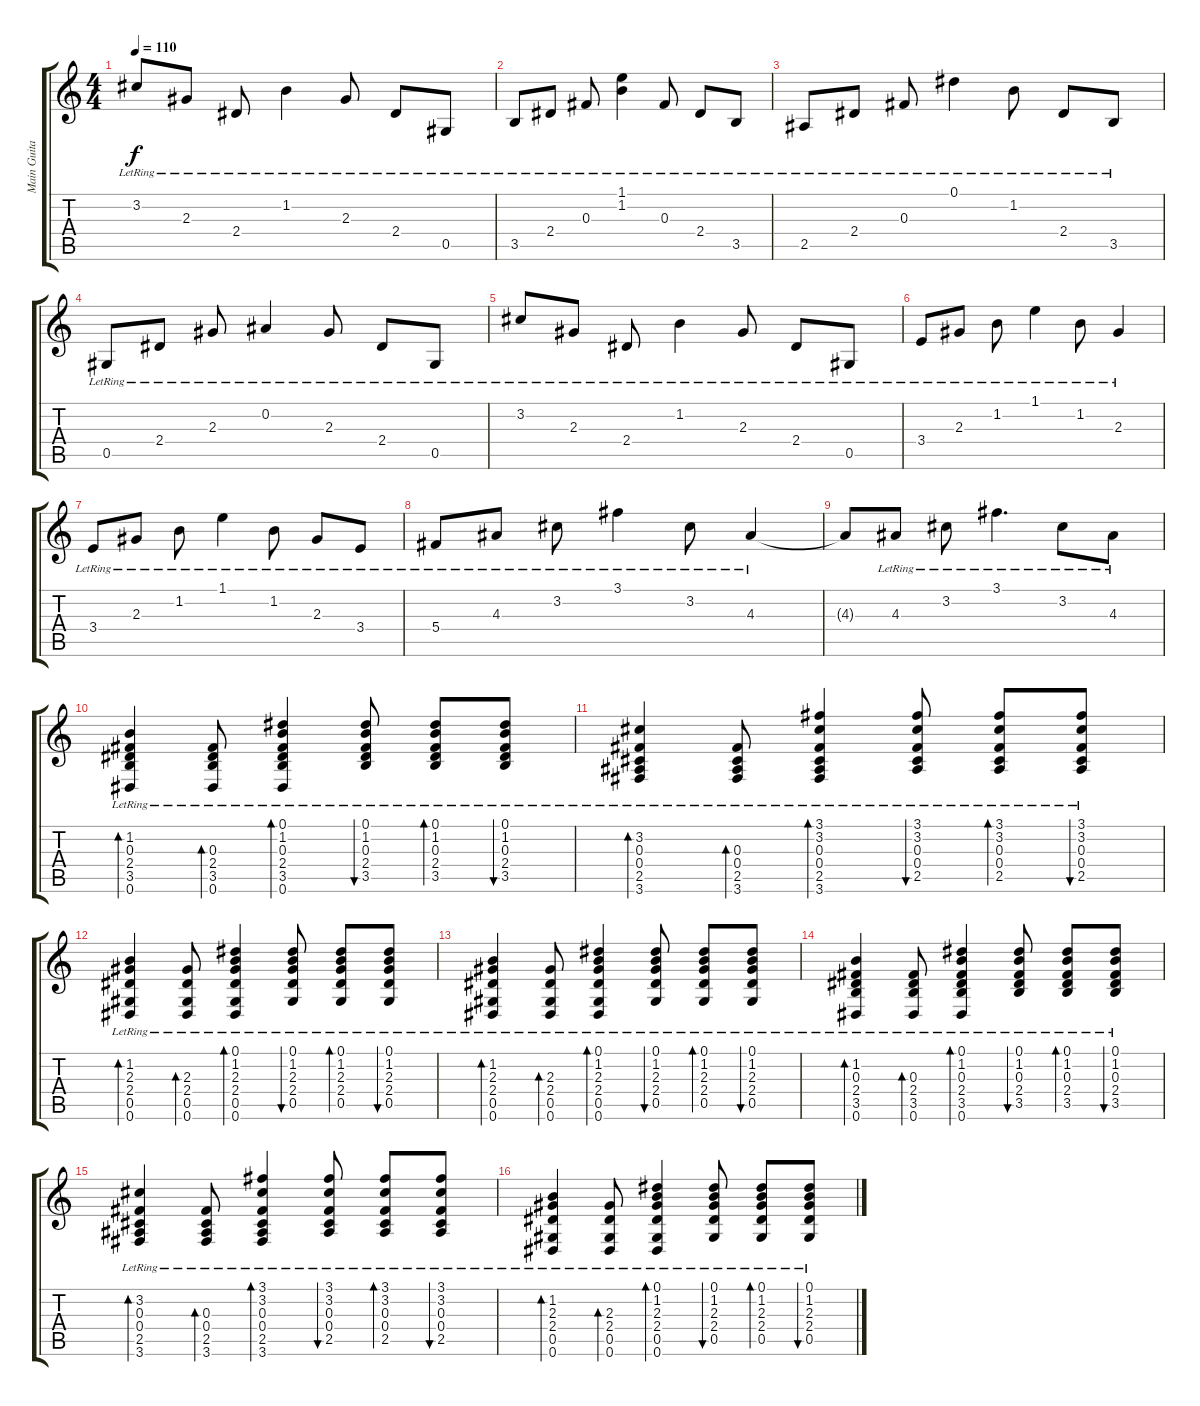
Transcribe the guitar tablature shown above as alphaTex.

\track ("Main Guitar Rythms (by PureMetalRim)" "Main Guita") {instrument acousticguitarsteel}
\staff {score tabs}
\tuning (Eb4 Bb3 Gb3 Db3 Ab2 Eb2) {hide}
\ts (4 4)
\tempo 110
\clef g2
\ks c
3.2{lr}.8{dy f} 2.3{lr}.8 2.4{lr}.8 1.2{lr}.4 2.3{lr}.8 2.4{lr}.8 0.5{lr}.8 |
3.5{lr}.8 2.4{lr}.8 0.3{lr}.8 (1.1{lr} 1.2).4 0.3{lr}.8 2.4{lr}.8 3.5{lr}.8 |
2.5{lr}.8 2.4{lr}.8 0.3{lr}.8 0.1{lr}.4 1.2{lr}.8 2.4{lr}.8 3.5{lr}.8 |
0.5{lr}.8 2.4{lr}.8 2.3{lr}.8 0.2{lr}.4 2.3{lr}.8 2.4{lr}.8 0.5{lr}.8 |
3.2{lr}.8 2.3{lr}.8 2.4{lr}.8 1.2{lr}.4 2.3{lr}.8 2.4{lr}.8 0.5{lr}.8 |
3.4{lr}.8 2.3{lr}.8 1.2{lr}.8 1.1{lr}.4 1.2{lr}.8 2.3{lr}.4 |
3.4{lr}.8 2.3{lr}.8 1.2{lr}.8 1.1{lr}.4 1.2{lr}.8 2.3{lr}.8 3.4{lr}.8 |
5.4{lr}.8 4.3{lr}.8 3.2{lr}.8 3.1{lr}.4 3.2{lr}.8 4.3{lr}.4 |
4.3{t}.8 4.3{lr}.8 3.2{lr}.8 3.1{lr}.4{d} 3.2{lr}.8 4.3{lr}.8 |
(1.2{lr} 0.3{lr} 2.4{lr} 3.5{lr} 0.6{lr}).4{bd 120} (0.3{lr} 2.4{lr} 3.5{lr} 0.6{lr}).8{bd 120} (0.1{lr} 1.2{lr} 0.3{lr} 2.4{lr} 3.5{lr} 0.6{lr}).4{bd 120} (0.1{lr} 1.2{lr} 0.3{lr} 2.4{lr} 3.5{lr}).8{bu 120} (0.1{lr} 1.2{lr} 0.3{lr} 2.4{lr} 3.5{lr}).8{bd 120} (0.1{lr} 1.2{lr} 0.3{lr} 2.4{lr} 3.5{lr}).8{bu 120} |
(3.2{lr} 0.3{lr} 0.4{lr} 2.5{lr} 3.6{lr}).4{bd 120} (0.3{lr} 0.4{lr} 2.5{lr} 3.6{lr}).8{bd 120} (3.1{lr} 3.2{lr} 0.3{lr} 0.4{lr} 2.5{lr} 3.6{lr}).4{bd 120} (3.1{lr} 3.2{lr} 0.3{lr} 0.4{lr} 2.5).8{bu 120} (3.1{lr} 3.2{lr} 0.3{lr} 0.4{lr} 2.5).8{bd 120} (3.1{lr} 3.2{lr} 0.3{lr} 0.4{lr} 2.5).8{bu 120} |
(1.2{lr} 2.3{lr} 2.4{lr} 0.5{lr} 0.6{lr}).4{bd 120} (2.3{lr} 2.4{lr} 0.5{lr} 0.6{lr}).8{bd 120} (0.1{lr} 1.2{lr} 2.3{lr} 2.4{lr} 0.5{lr} 0.6{lr}).4{bd 120} (0.1{lr} 1.2{lr} 2.3{lr} 2.4{lr} 0.5).8{bu 120} (0.1{lr} 1.2{lr} 2.3{lr} 2.4{lr} 0.5).8{bd 120} (0.1{lr} 1.2{lr} 2.3{lr} 2.4{lr} 0.5).8{bu 120} |
(1.2{lr} 2.3{lr} 2.4{lr} 0.5{lr} 0.6{lr}).4{bd 120} (2.3{lr} 2.4{lr} 0.5{lr} 0.6{lr}).8{bd 120} (0.1{lr} 1.2{lr} 2.3{lr} 2.4{lr} 0.5{lr} 0.6{lr}).4{bd 120} (0.1{lr} 1.2{lr} 2.3{lr} 2.4{lr} 0.5).8{bu 120} (0.1{lr} 1.2{lr} 2.3{lr} 2.4{lr} 0.5).8{bd 120} (0.1{lr} 1.2{lr} 2.3{lr} 2.4{lr} 0.5).8{bu 120} |
(1.2{lr} 0.3{lr} 2.4{lr} 3.5{lr} 0.6{lr}).4{bd 120} (0.3{lr} 2.4{lr} 3.5{lr} 0.6{lr}).8{bd 120} (0.1{lr} 1.2{lr} 0.3{lr} 2.4{lr} 3.5{lr} 0.6{lr}).4{bd 120} (0.1{lr} 1.2{lr} 0.3{lr} 2.4{lr} 3.5{lr}).8{bu 120} (0.1{lr} 1.2{lr} 0.3{lr} 2.4{lr} 3.5{lr}).8{bd 120} (0.1{lr} 1.2{lr} 0.3{lr} 2.4{lr} 3.5{lr}).8{bu 120} |
(3.2{lr} 0.3{lr} 0.4{lr} 2.5{lr} 3.6{lr}).4{bd 120} (0.3{lr} 0.4{lr} 2.5{lr} 3.6{lr}).8{bd 120} (3.1{lr} 3.2{lr} 0.3{lr} 0.4{lr} 2.5{lr} 3.6{lr}).4{bd 120} (3.1{lr} 3.2{lr} 0.3{lr} 0.4{lr} 2.5).8{bu 120} (3.1{lr} 3.2{lr} 0.3{lr} 0.4{lr} 2.5).8{bd 120} (3.1{lr} 3.2{lr} 0.3{lr} 0.4{lr} 2.5).8{bu 120} |
(1.2{lr} 2.3{lr} 2.4{lr} 0.5{lr} 0.6{lr}).4{bd 120} (2.3{lr} 2.4{lr} 0.5{lr} 0.6{lr}).8{bd 120} (0.1{lr} 1.2{lr} 2.3{lr} 2.4{lr} 0.5{lr} 0.6{lr}).4{bd 120} (0.1{lr} 1.2{lr} 2.3{lr} 2.4{lr} 0.5).8{bu 120} (0.1{lr} 1.2{lr} 2.3{lr} 2.4{lr} 0.5).8{bd 120} (0.1{lr} 1.2{lr} 2.3{lr} 2.4{lr} 0.5).8{bu 120}
